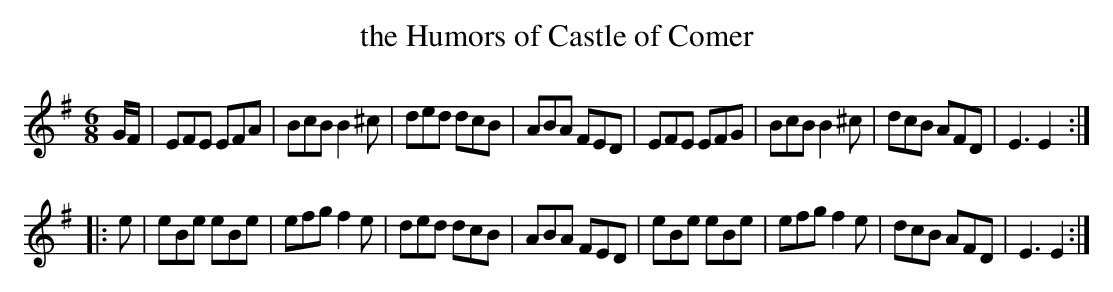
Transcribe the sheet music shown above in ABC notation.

X:1
T: the Humors of Castle of Comer
M: 6/8
L: 1/8
K: Em
G/2F/2 |\
EFE EFA | BcB B2^c | ded dcB | ABA FED |\
EFE EFG | BcB B2^c | dcB AFD | E3 E2 :|
|: e |\
eBe eBe | efg f2e | ded dcB | ABA FED |\
eBe eBe | efg f2e | dcB AFD | E3 E2 :|
